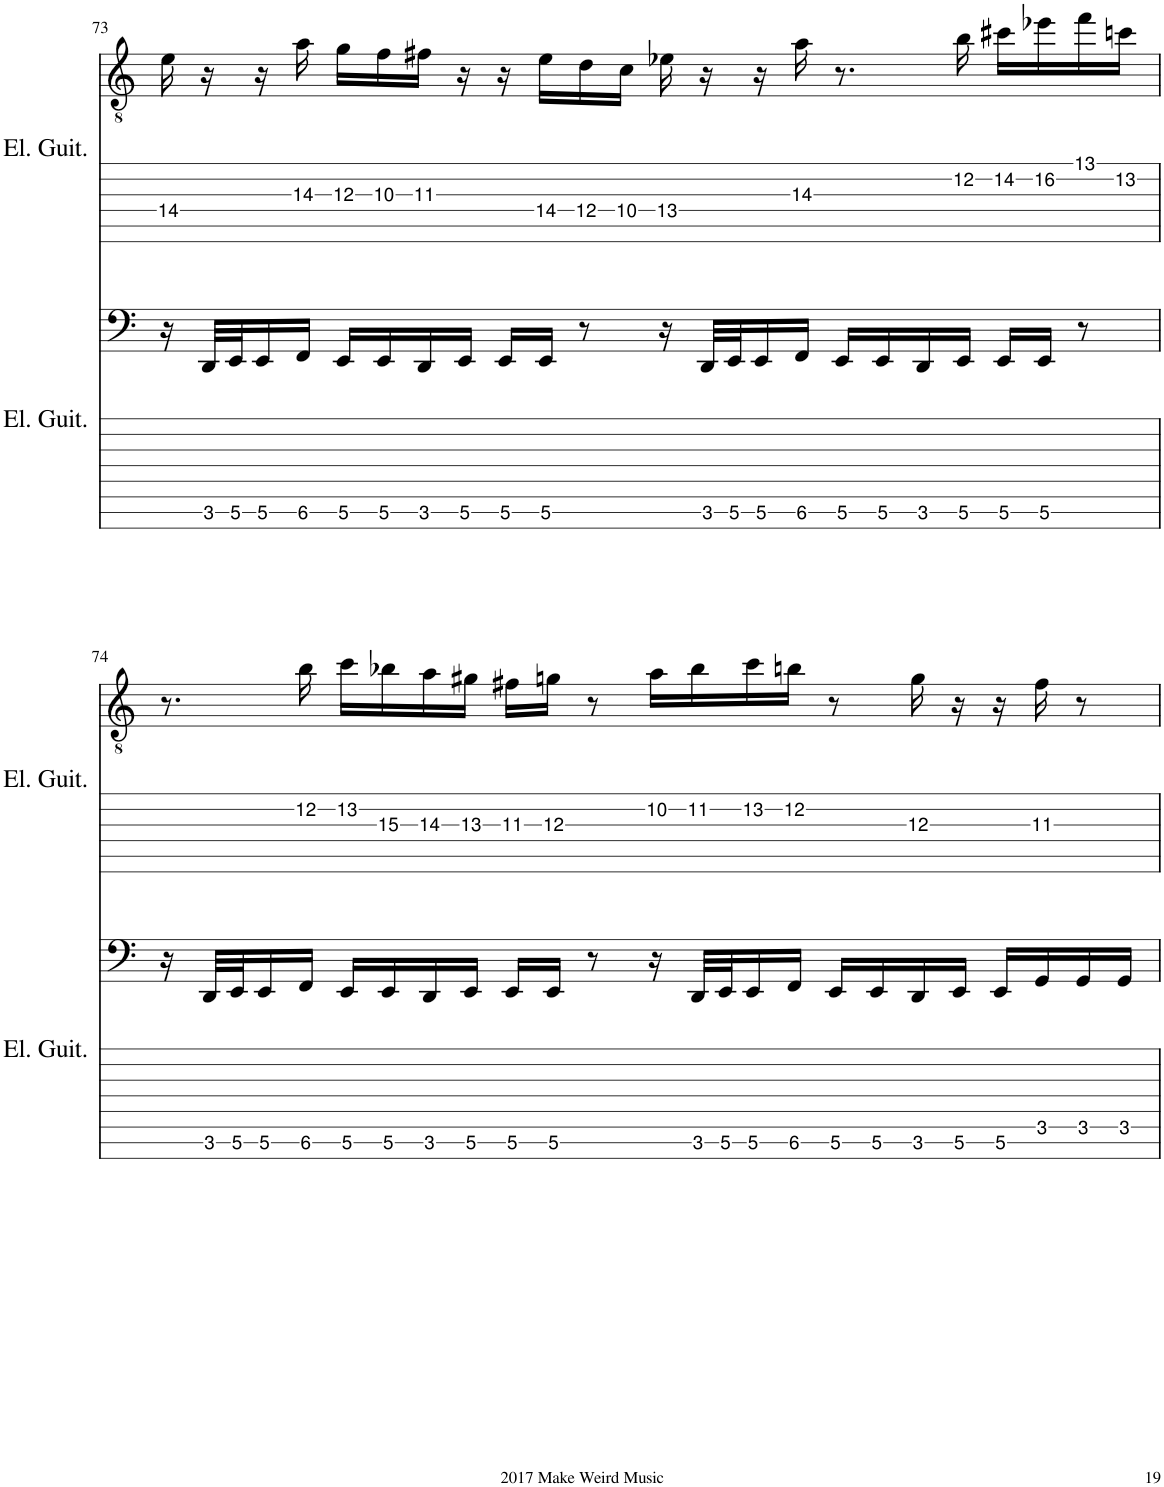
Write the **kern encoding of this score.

**kern	**kern	**kern	**kern
*part2	*part2	*part1	*part1
*staff4	*staff3	*staff2	*staff1
*I"Electric Guitar	*	*I"Electric Guitar	*
*I'El. Guit.	*	*I'El. Guit.	*
!!LO:PB:g=z
*	*clefF4	*	*clefGv2
*k[]	*k[]	*k[]	*k[]
*M6/4	*M6/4	*M6/4	*M6/4
=73	=73	=73	=73
16r	16r	16e	16e\
32DDLLL	32DD/LLL	16r	16r
32EEJ	32EE/J	.	.
16EE	16EE/	16r	16r
16FF	16FF/JJ	16aLL	16a\
16EE	16EE/LL	16g	16g\LL
16EE	16EE/	16f	16f\
16DD	16DD/	16f#JJ	16f#X\JJ
16EE	16EE/JJ	16r	16r
16EE	16EE/LL	16r	16r
16EEJJ	16EE/JJ	16eLL	16e\LL
8r	8r	16d	16d\
.	.	16cJJ	16c\JJ
16r	16r	16e-	16e-X\
32DDLLL	32DD/LLL	16r	16r
32EEJ	32EE/J	.	.
16EE	16EE/	16r	16r
16FF	16FF/JJ	16a	16a\
16EE	16EE/LL	8.r	8.r
16EE	16EE/	.	.
16DD	16DD/	.	.
16EE	16EE/JJ	16bLL	16b\
16EE	16EE/LL	16cc#	16cc#X\LL
16EEJJ	16EE/JJ	16ee-	16ee-X\
8r	8r	16ff	16ff\
.	.	16ccJJ	16ccn\JJ
!!LO:LB:g=z
=74	=74	=74	=74
16r	16r	8.r	8.r
32DDLLL	32DD/LLL	.	.
32EEJ	32EE/J	.	.
16EE	16EE/	.	.
16FF	16FF/JJ	16bLL	16b\
16EE	16EE/LL	16cc	16cc\LL
16EE	16EE/	16b-	16b-X\
16DD	16DD/	16a	16a\
16EE	16EE/JJ	16g#	16g#X\JJ
16EE	16EE/LL	16f#	16f#X\LL
16EEJJ	16EE/JJ	16gJJ	16gn\JJ
8r	8r	8r	8r
16r	16r	16aLL	16a\LL
32DDLLL	32DD/LLL	16b-	16b-\
32EEJ	32EE/J	.	.
16EE	16EE/	16cc	16cc\
16FF	16FF/JJ	16bJJ	16bn\JJ
16EE	16EE/LL	8r	8r
16EE	16EE/	.	.
16DD	16DD/	16g	16g\
16EE	16EE/JJ	16r	16r
16EE	16EE/LL	16r	16r
16GG	16GG/	16f#	16f#\
16GG	16GG/	8r	8r
16GGJJ	16GG/JJ	.	.
=	=	=	=
*-	*-	*-	*-
